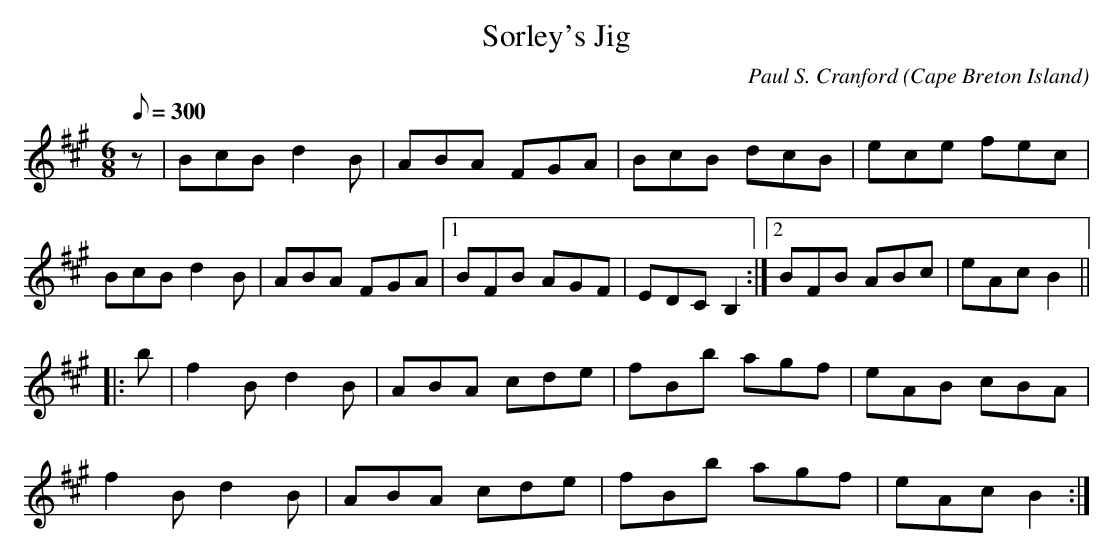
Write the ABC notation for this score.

X:1
T:Sorley's Jig
C:Paul S. Cranford
O:Cape Breton Island
L:1/8
Q:300
M:6/8
K:Bdor
z|BcB d2 B|ABA FGA|BcB dcB|ece fec|
BcB d2 B|ABA FGA|[1BFB AGF|EDC B,2 :|[2BFB ABc|eAc B2||
|:b|f2 B d2 B|ABA cde|fBb agf|eAB cBA|
f2 B d2 B|ABA cde|fBb agf|eAc B2:|
